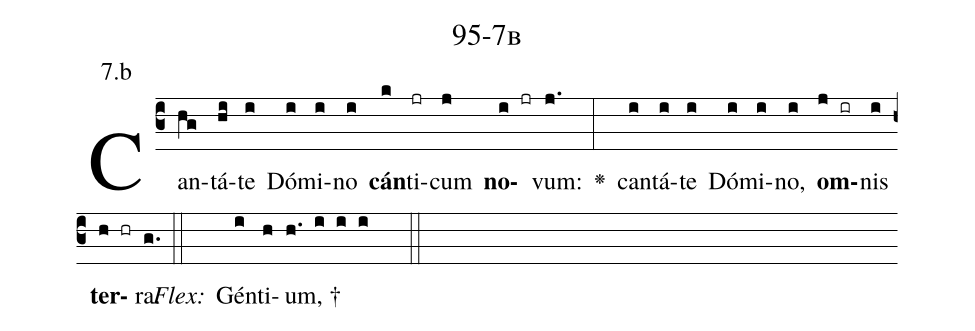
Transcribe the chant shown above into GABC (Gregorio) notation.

name: 95-7b;
annotation: 7.b;
%%
(c3)Can(hg)tá(hi)te(i) Dó(i)mi(i)no(i) <b>cán</b>(k)ti(jr)cum(j) <b>no</b>(i jr)vum:(j.) <v>\greheightstar</v>(:) can(i)tá(i)te(i) Dó(i)mi(i)no,(i) <b>om</b>(j ir)nis(i) <b>ter</b>(h hr)ra.(g.) (::)
<i>Flex:</i>()  Gén(i)ti(h)um, †(h. i i i  ::)

%E(i) u(i) o(j) u(i) a(h) e.(g.) (::)
